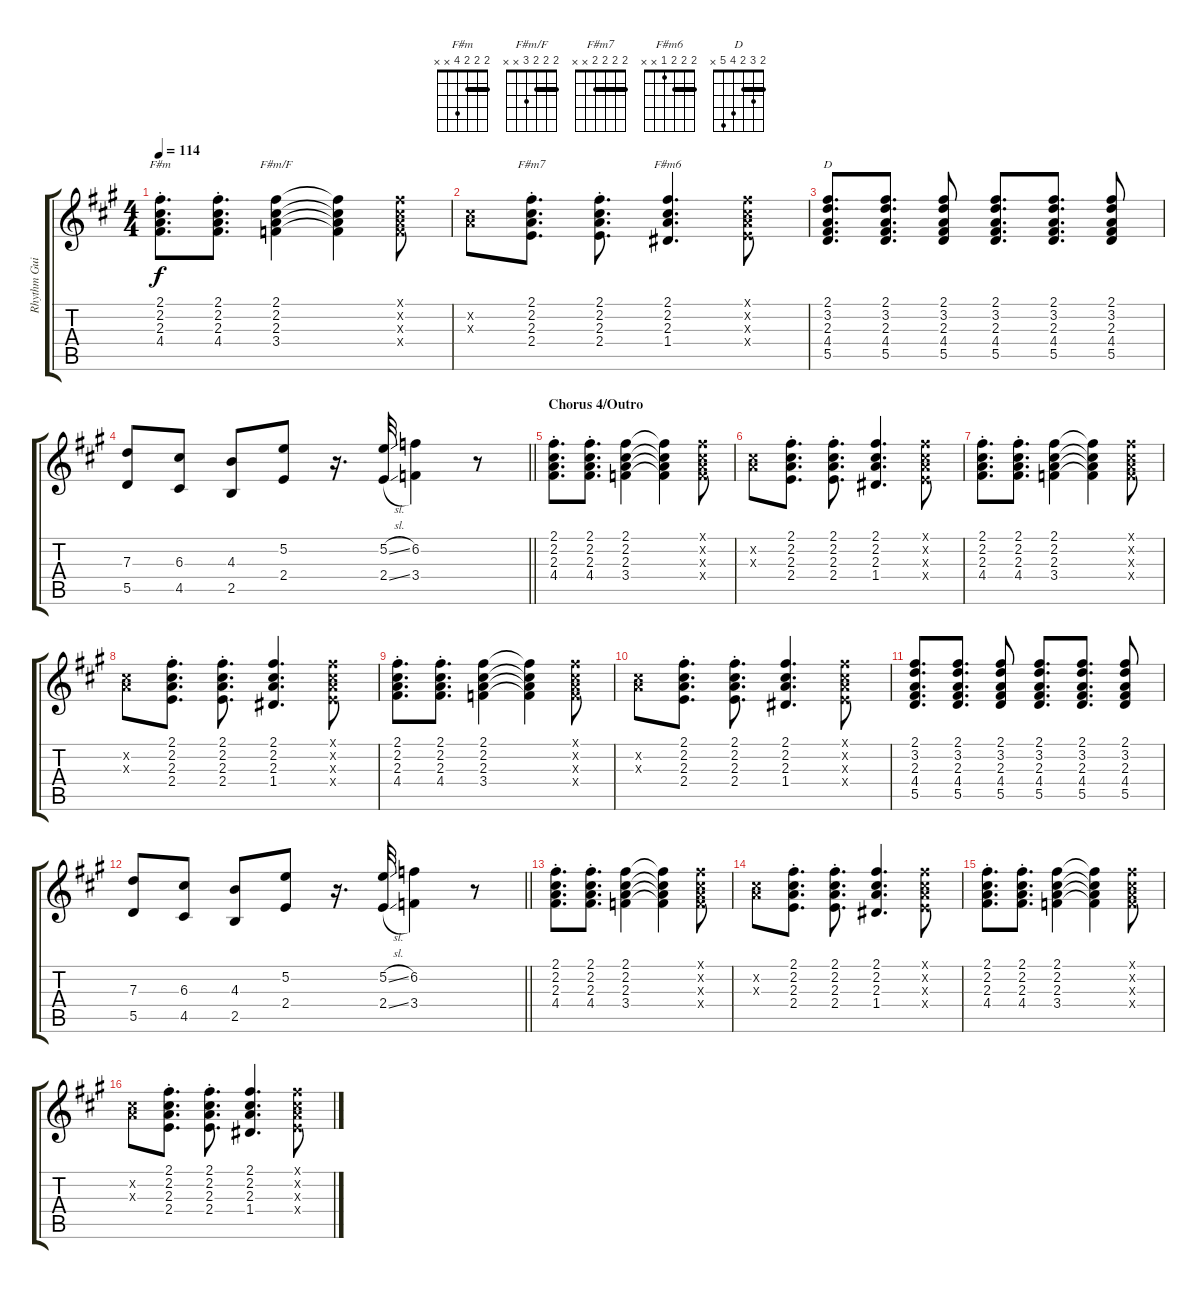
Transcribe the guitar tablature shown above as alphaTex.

\track ("Rhythm Guitar" "Rhythm Gui") {instrument electricguitarjazz}
\staff {score tabs}
\tuning (E4 B3 G3 D3 A2 E2) {hide}
\chord ("F#m" 2 2 2 4 x x) {barre 2}
\chord ("F#m/F" 2 2 2 3 x x) {barre 2}
\chord ("F#m7" 2 2 2 2 x x) {barre 2}
\chord ("F#m6" 2 2 2 1 x x) {barre 2}
\chord ("D" 2 3 2 4 5 x) {barre 2}
\ts (4 4)
\tempo 114
\clef g2
\ks a
(2.1{st} 2.2{st} 2.3{st} 4.4{st}).8{d ch "F#m" dy f} (2.1{st} 2.2{st} 2.3{st} 4.4{st}).8{d} (2.1 2.2 2.3 3.4).4{ch "F#m/F"} (2.1{t} 2.2{t} 2.3{t} 3.4{t}).4 (2.1{x} 2.2{x} 2.3{x} 3.4{x}).8 |
(2.2{x} 2.3{x}).8 (2.1{st} 2.2{st} 2.3{st} 2.4{st}).8{d ch "F#m7"} (2.1{st} 2.2{st} 2.3{st} 2.4{st}).8{d} (2.1 2.2 2.3 1.4).4{d ch "F#m6"} (2.1{x} 2.2{x} 2.3{x} 2.4{x}).8 |
(2.1 3.2 2.3 4.4 5.5).8{d ch "D"} (2.1 3.2 2.3 4.4 5.5).8{d} (2.1 3.2 2.3 4.4 5.5).8 (2.1 3.2 2.3 4.4 5.5).8{d} (2.1 3.2 2.3 4.4 5.5).8{d} (2.1 3.2 2.3 4.4 5.5).8 |
\barLineRight lightlight
(7.3 5.5).8 (6.3 4.5).8 (4.3 2.5).8 (5.2 2.4).8 r.16{d} (5.2{sl} 2.4{sl}).32 (6.2 3.4).4 r.8 |
\section ("" "Chorus 4/Outro")
(2.1{st} 2.2{st} 2.3{st} 4.4{st}).8{d} (2.1{st} 2.2{st} 2.3{st} 4.4{st}).8{d} (2.1 2.2 2.3 3.4).4 (2.1{t} 2.2{t} 2.3{t} 3.4{t}).4 (2.1{x} 2.2{x} 2.3{x} 3.4{x}).8 |
(2.2{x} 2.3{x}).8 (2.1{st} 2.2{st} 2.3{st} 2.4{st}).8{d} (2.1{st} 2.2{st} 2.3{st} 2.4{st}).8{d} (2.1 2.2 2.3 1.4).4{d} (2.1{x} 2.2{x} 2.3{x} 2.4{x}).8 |
(2.1{st} 2.2{st} 2.3{st} 4.4{st}).8{d} (2.1{st} 2.2{st} 2.3{st} 4.4{st}).8{d} (2.1 2.2 2.3 3.4).4 (2.1{t} 2.2{t} 2.3{t} 3.4{t}).4 (2.1{x} 2.2{x} 2.3{x} 3.4{x}).8 |
(2.2{x} 2.3{x}).8 (2.1{st} 2.2{st} 2.3{st} 2.4{st}).8{d} (2.1{st} 2.2{st} 2.3{st} 2.4{st}).8{d} (2.1 2.2 2.3 1.4).4{d} (2.1{x} 2.2{x} 2.3{x} 2.4{x}).8 |
(2.1{st} 2.2{st} 2.3{st} 4.4{st}).8{d} (2.1{st} 2.2{st} 2.3{st} 4.4{st}).8{d} (2.1 2.2 2.3 3.4).4 (2.1{t} 2.2{t} 2.3{t} 3.4{t}).4 (2.1{x} 2.2{x} 2.3{x} 3.4{x}).8 |
(2.2{x} 2.3{x}).8 (2.1{st} 2.2{st} 2.3{st} 2.4{st}).8{d} (2.1{st} 2.2{st} 2.3{st} 2.4{st}).8{d} (2.1 2.2 2.3 1.4).4{d} (2.1{x} 2.2{x} 2.3{x} 2.4{x}).8 |
(2.1 3.2 2.3 4.4 5.5).8{d} (2.1 3.2 2.3 4.4 5.5).8{d} (2.1 3.2 2.3 4.4 5.5).8 (2.1 3.2 2.3 4.4 5.5).8{d} (2.1 3.2 2.3 4.4 5.5).8{d} (2.1 3.2 2.3 4.4 5.5).8 |
\barLineRight lightlight
(7.3 5.5).8 (6.3 4.5).8 (4.3 2.5).8 (5.2 2.4).8 r.16{d} (5.2{sl} 2.4{sl}).32 (6.2 3.4).4 r.8 |
(2.1{st} 2.2{st} 2.3{st} 4.4{st}).8{d} (2.1{st} 2.2{st} 2.3{st} 4.4{st}).8{d} (2.1 2.2 2.3 3.4).4 (2.1{t} 2.2{t} 2.3{t} 3.4{t}).4 (2.1{x} 2.2{x} 2.3{x} 3.4{x}).8 |
(2.2{x} 2.3{x}).8 (2.1{st} 2.2{st} 2.3{st} 2.4{st}).8{d} (2.1{st} 2.2{st} 2.3{st} 2.4{st}).8{d} (2.1 2.2 2.3 1.4).4{d} (2.1{x} 2.2{x} 2.3{x} 2.4{x}).8 |
(2.1{st} 2.2{st} 2.3{st} 4.4{st}).8{d} (2.1{st} 2.2{st} 2.3{st} 4.4{st}).8{d} (2.1 2.2 2.3 3.4).4 (2.1{t} 2.2{t} 2.3{t} 3.4{t}).4 (2.1{x} 2.2{x} 2.3{x} 3.4{x}).8 |
(2.2{x} 2.3{x}).8 (2.1{st} 2.2{st} 2.3{st} 2.4{st}).8{d} (2.1{st} 2.2{st} 2.3{st} 2.4{st}).8{d} (2.1 2.2 2.3 1.4).4{d} (2.1{x} 2.2{x} 2.3{x} 2.4{x}).8
